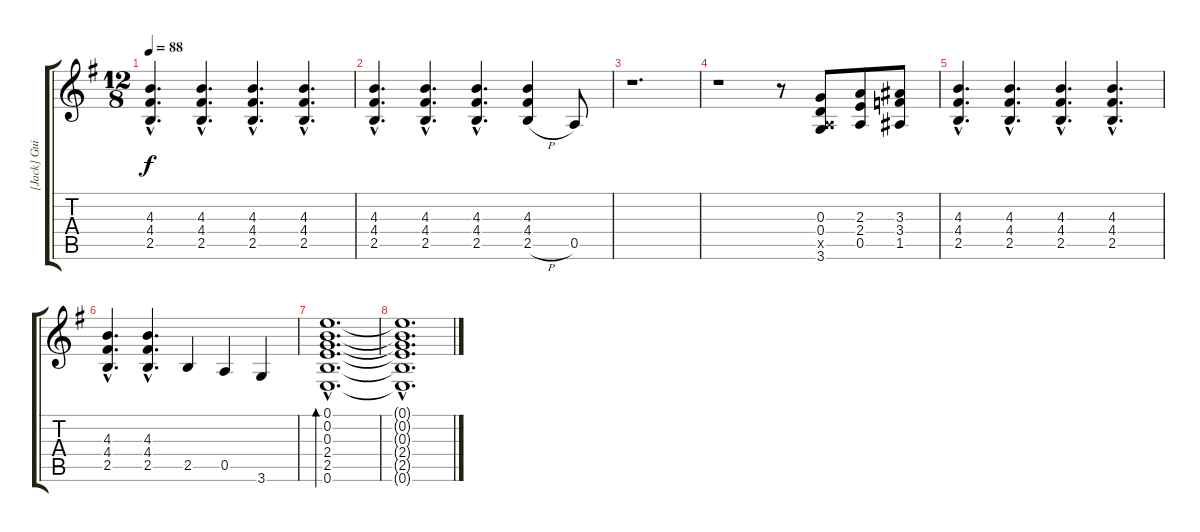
\track ("[Jack] Guitar 2" "[Jack] Gui") {instrument distortionguitar}
\staff {score tabs}
\tuning (E4 B3 G3 D3 A2 E2) {hide}
\ts (12 8)
\tempo 88
\clef g2
\ks g
(4.3{hac} 4.4{hac} 2.5{hac}).4{d dy f} (4.3{hac} 4.4{hac} 2.5{hac}).4{d} (4.3{hac} 4.4{hac} 2.5{hac}).4{d} (4.3{hac} 4.4{hac} 2.5{hac}).4{d} |
(4.3{hac} 4.4{hac} 2.5{hac}).4{d} (4.3{hac} 4.4{hac} 2.5{hac}).4{d} (4.3{hac} 4.4{hac} 2.5{hac}).4{d} (4.3 4.4 2.5{h}).4 0.5.8 |
r.1{d} |
r.1 r.8 (0.3 0.4 0.5{x} 3.6).8 (2.3 2.4 0.5).8 (3.3 3.4 1.5).8 |
(4.3{hac} 4.4{hac} 2.5{hac}).4{d} (4.3{hac} 4.4{hac} 2.5{hac}).4{d} (4.3{hac} 4.4{hac} 2.5{hac}).4{d} (4.3{hac} 4.4{hac} 2.5{hac}).4{d} |
(4.3{hac} 4.4{hac} 2.5{hac}).4{d} (4.3{hac} 4.4{hac} 2.5{hac}).4{d} 2.5.4 0.5.4 3.6.4 |
(0.1{hac} 0.2{hac} 0.3{hac} 2.4{hac} 2.5{hac} 0.6{hac}).1{d bd 60} |
(0.1{hac t} 0.2{hac t} 0.3{hac t} 2.4{hac t} 2.5{hac t} 0.6{hac t}).1{d}
